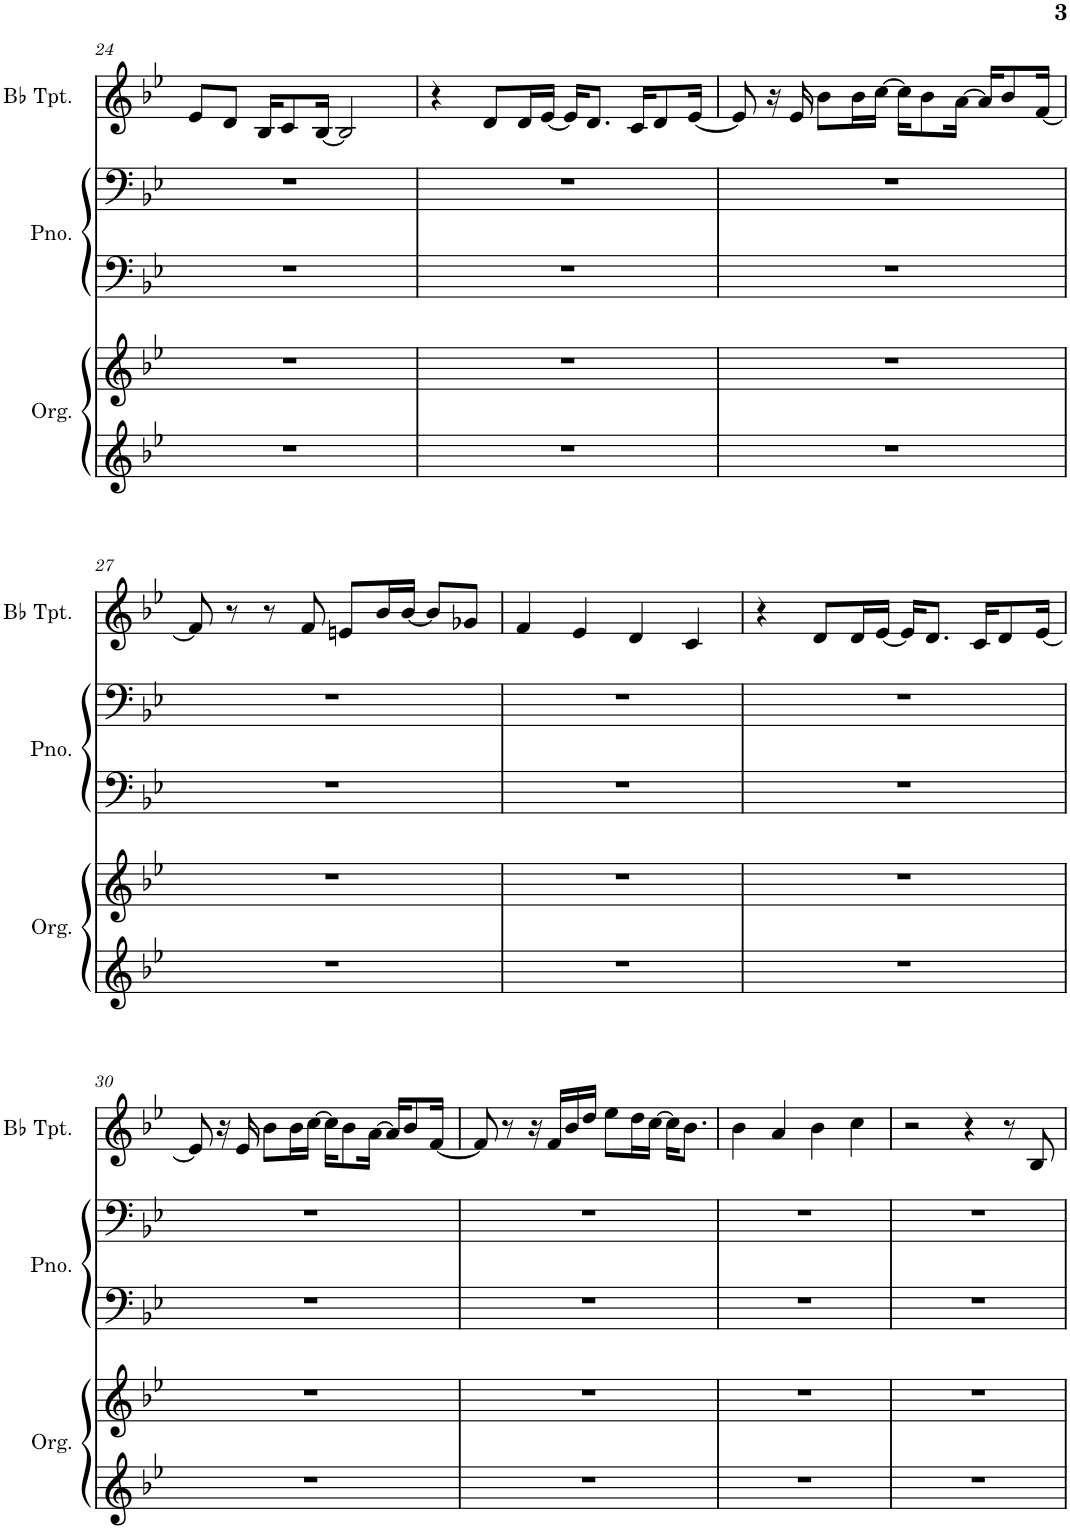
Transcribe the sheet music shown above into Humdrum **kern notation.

**kern	**kern	**kern	**kern	**kern
*part3	*part3	*part2	*part2	*part1
*staff5	*staff4	*staff3	*staff2	*staff1
*I"Organ	*	*I"Piano	*	*I"Bb Trumpet
*I'Org.	*	*I'Pno.	*	*I'Bb Tpt.
!!LO:PB:g=z
*clefG2	*clefG2	*clefF4	*clefF4	*clefG2
*	*	*	*	*ITrd1c2
*k[b-e-]	*k[b-e-]	*k[b-e-]	*k[b-e-]	*k[b-e-]
*M4/4	*M4/4	*M4/4	*M4/4	*M4/4
=24	=24	=24	=24	=24
1r	1r	1r	1r	8e-/L
.	.	.	.	8d/J
.	.	.	.	16B-/KL
.	.	.	.	8c/
.	.	.	.	[16B-/Jk
.	.	.	.	2B-/]
=25	=25	=25	=25	=25
1r	1r	1r	1r	4r
.	.	.	.	8d/L
.	.	.	.	16d/L
.	.	.	.	[16e-/JJ
.	.	.	.	16e-/KL]
.	.	.	.	8.d/J
.	.	.	.	16c/KL
.	.	.	.	8d/
.	.	.	.	[16e-/Jk
=26	=26	=26	=26	=26
1r	1r	1r	1r	8e-/]
.	.	.	.	16r
.	.	.	.	16e-/
.	.	.	.	8b-\L
.	.	.	.	16b-\L
.	.	.	.	[16cc\JJ
.	.	.	.	16cc\KL]
.	.	.	.	8b-\
.	.	.	.	[16a\Jk
.	.	.	.	16a/KL]
.	.	.	.	8b-/
.	.	.	.	[16f/Jk
!!LO:LB:g=z
=27	=27	=27	=27	=27
1r	1r	1r	1r	8f/]
.	.	.	.	8r
.	.	.	.	8r
.	.	.	.	8f/
.	.	.	.	8en/L
.	.	.	.	16b-/L
.	.	.	.	[16b-/JJ
.	.	.	.	8b-/L]
.	.	.	.	8g-X/J
=28	=28	=28	=28	=28
1r	1r	1r	1r	4f/
.	.	.	.	4e-/
.	.	.	.	4d/
.	.	.	.	4c/
=29	=29	=29	=29	=29
1r	1r	1r	1r	4r
.	.	.	.	8d/L
.	.	.	.	16d/L
.	.	.	.	[16e-/JJ
.	.	.	.	16e-/KL]
.	.	.	.	8.d/J
.	.	.	.	16c/KL
.	.	.	.	8d/
.	.	.	.	[16e-/Jk
!!LO:LB:g=z
=30	=30	=30	=30	=30
1r	1r	1r	1r	8e-/]
.	.	.	.	16r
.	.	.	.	16e-/
.	.	.	.	8b-\L
.	.	.	.	16b-\L
.	.	.	.	[16cc\JJ
.	.	.	.	16cc\KL]
.	.	.	.	8b-\
.	.	.	.	[16a\Jk
.	.	.	.	16a/KL]
.	.	.	.	8b-/
.	.	.	.	[16f/Jk
=31	=31	=31	=31	=31
1r	1r	1r	1r	8f/]
.	.	.	.	8r
.	.	.	.	16r
.	.	.	.	16f/LL
.	.	.	.	16b-/
.	.	.	.	16dd/JJ
.	.	.	.	8ee-\L
.	.	.	.	16dd\L
.	.	.	.	[16cc\JJ
.	.	.	.	16cc\KL]
.	.	.	.	8.b-\J
=32	=32	=32	=32	=32
1r	1r	1r	1r	4b-\
.	.	.	.	4a/
.	.	.	.	4b-\
.	.	.	.	4cc\
=33	=33	=33	=33	=33
1r	1r	1r	1r	2r
.	.	.	.	4r
.	.	.	.	8r
.	.	.	.	8B-/
=	=	=	=	=
*-	*-	*-	*-	*-
